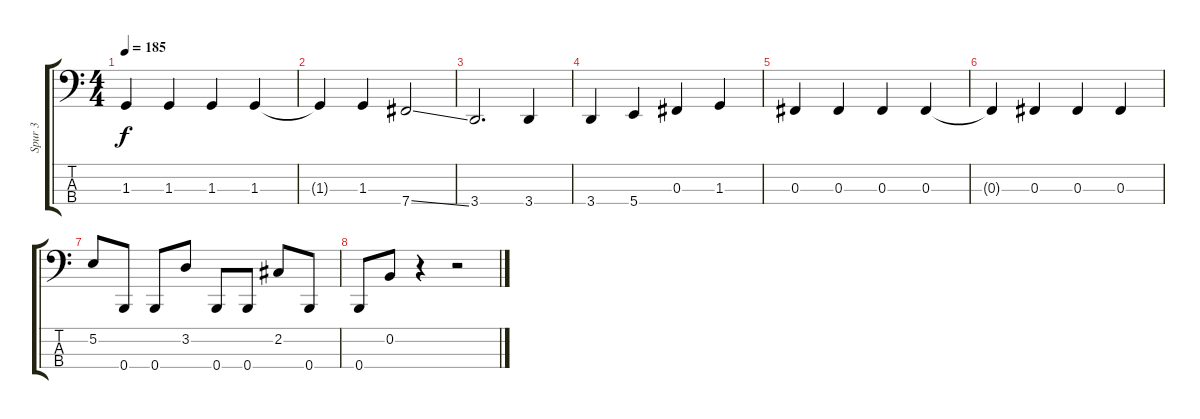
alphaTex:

\track ("Spur 3" "Spur 3") {instrument electricbasspick}
\staff {score tabs}
\tuning (E2 B1 Gb1 B0) {hide}
\ts (4 4)
\tempo 185
\clef f4
\ks c
1.3.4{dy f} 1.3.4 1.3.4 1.3.4 |
1.3{t}.4 1.3.4 7.4{ss}.2 |
3.4.2{d} 3.4.4 |
3.4.4 5.4.4 0.3.4 1.3.4 |
0.3.4 0.3.4 0.3.4 0.3.4 |
0.3{t}.4 0.3.4 0.3.4 0.3.4 |
5.2.8 0.4.8 0.4.8 3.2.8 0.4.8 0.4.8 2.2.8 0.4.8 |
0.4.8 0.2.8 r.4 r.2
